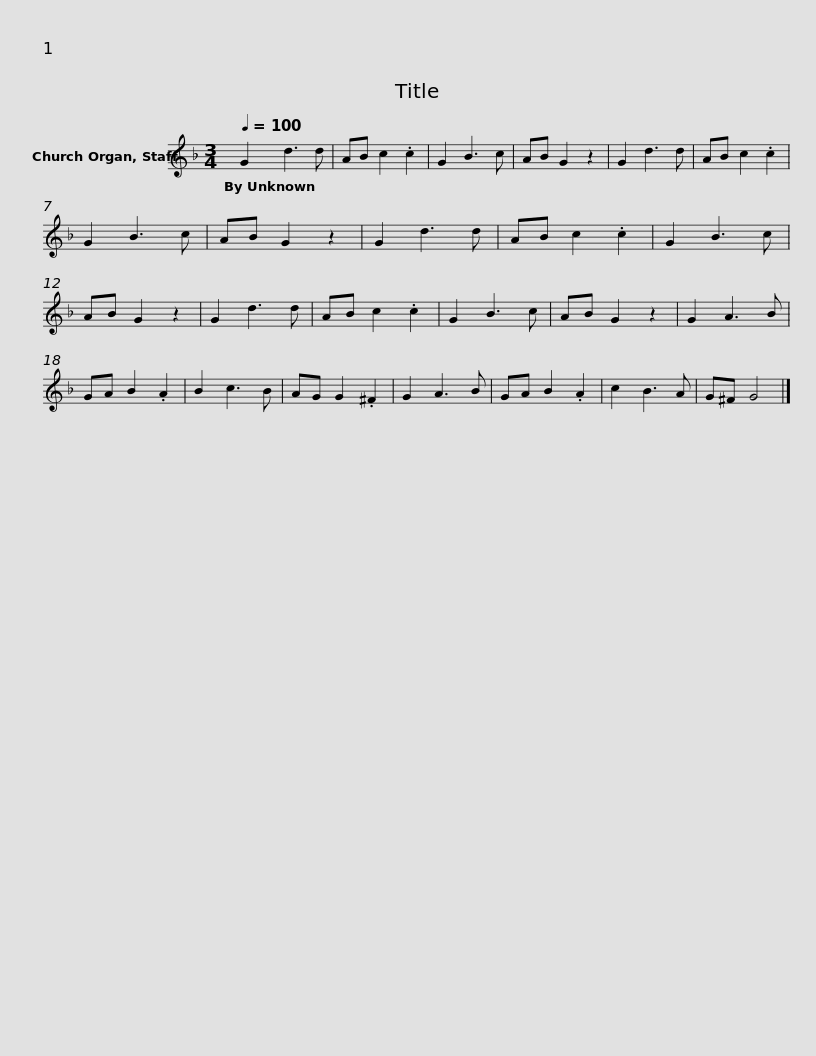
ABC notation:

X:1
L:1/8
Q:1/4=100
M:3/4
I:linebreak $
K:F
V:1 treble
V:1
 G2 d3 d | AB c2 .c2 | G2 B3 c | AB G2 z2 | G2 d3 d | %5
 AB c2 .c2 | G2 B3 c | AB G2 z2 | G2 d3 d | AB c2 .c2 | %10
 G2 B3 c |$ AB G2 z2 | G2 d3 d | AB c2 .c2 | G2 B3 c | %15
 AB G2 z2 | G2 A3 B | GA B2 .A2 | B2 c3 B | AG G2 .^F2 | %20
 G2 A3 B | GA B2 .A2 |$ c2 B3 A | G^F G4 |] %24
